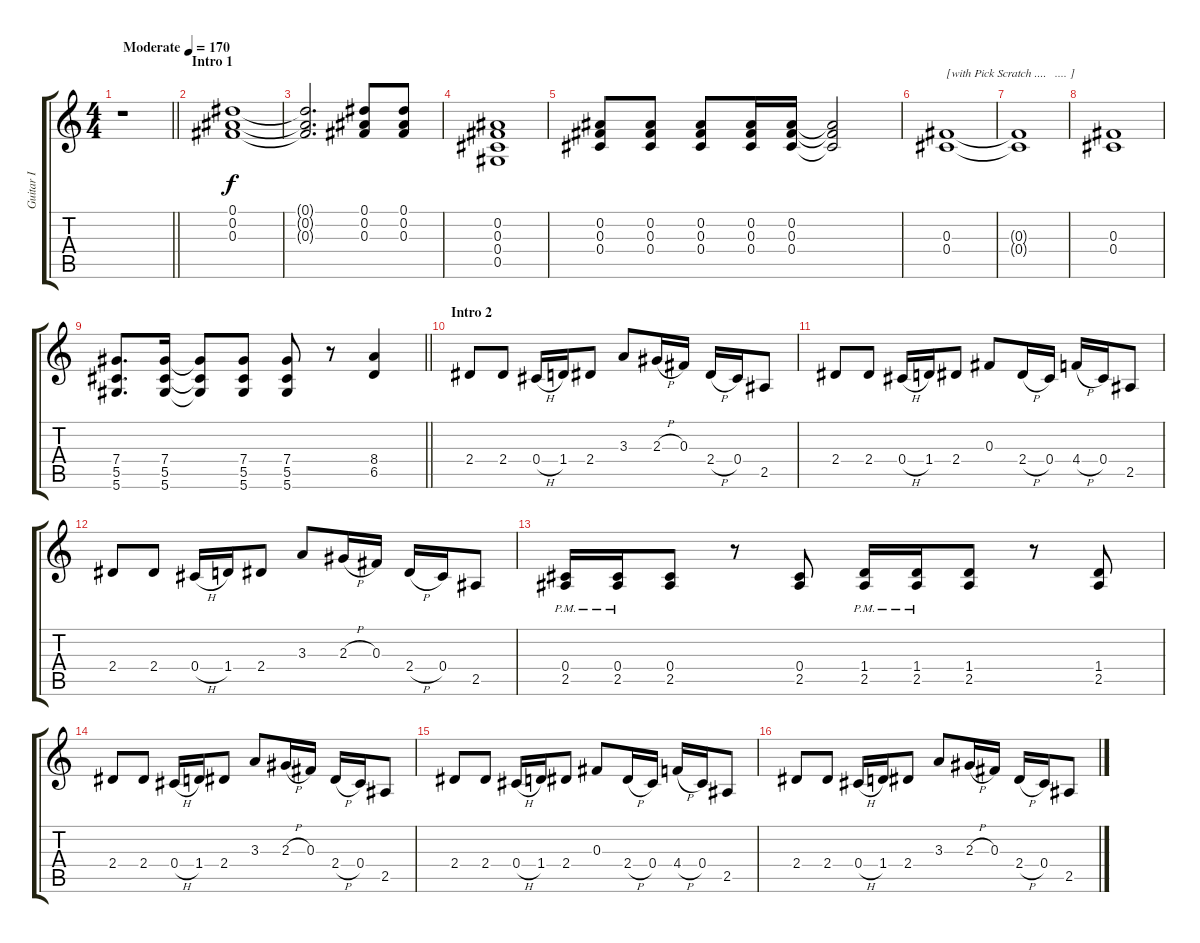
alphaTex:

\track ("Guitar I" "Guitar I") {instrument overdrivenguitar}
\staff {score tabs}
\tuning (Eb4 Bb3 Gb3 Db3 Ab2 Eb2) {hide}
\ts (4 4)
\tempo (170 "Moderate")
\clef g2
\barLineRight lightlight
\ks c
r.1{dy f instrument overdrivenguitar} |
\section ("" "Intro 1")
(0.1 0.2 0.3).1 |
(0.1{t} 0.2{t} 0.3{t}).2{d} (0.1 0.2 0.3).8 (0.1 0.2 0.3).8 |
(0.2 0.3 0.4 0.5).1 |
(0.2 0.3 0.4).8 (0.2 0.3 0.4).8 (0.2 0.3 0.4).8 (0.2 0.3 0.4).16 (0.2 0.3 0.4).16 (0.2{t} 0.3{t} 0.4{t}).2 |
(0.3 0.4).1{txt "[with Pick Scratch ...."} |
(0.3{t} 0.4{t}).1{txt "            .... ]"} |
(0.3 0.4).1 |
\barLineRight lightlight
(7.4 5.5 5.6).8{d} (7.4 5.5 5.6).16 (7.4{t} 5.5{t} 5.6{t}).8 (7.4 5.5 5.6).8 (7.4 5.5 5.6).8 r.8 (8.4 6.5).4 |
\section ("" "Intro 2")
2.4.8 2.4.8 0.4{h}.16 1.4.16 2.4.8 3.3.8 2.3{h}.16 0.3.16 2.4{h}.16 0.4.16 2.5.8 |
2.4.8 2.4.8 0.4{h}.16 1.4.16 2.4.8 0.3.8 2.4{h}.16 0.4.16 4.4{h}.16 0.4.16 2.5.8 |
2.4.8 2.4.8 0.4{h}.16 1.4.16 2.4.8 3.3.8 2.3{h}.16 0.3.16 2.4{h}.16 0.4.16 2.5.8 |
(0.4{pm} 2.5{pm}).16 (0.4{pm} 2.5{pm}).16 (0.4 2.5).8 r.8 (0.4 2.5).8 (1.4{pm} 2.5{pm}).16 (1.4{pm} 2.5{pm}).16 (1.4 2.5).8 r.8 (1.4 2.5).8 |
2.4.8 2.4.8 0.4{h}.16 1.4.16 2.4.8 3.3.8 2.3{h}.16 0.3.16 2.4{h}.16 0.4.16 2.5.8 |
2.4.8 2.4.8 0.4{h}.16 1.4.16 2.4.8 0.3.8 2.4{h}.16 0.4.16 4.4{h}.16 0.4.16 2.5.8 |
2.4.8 2.4.8 0.4{h}.16 1.4.16 2.4.8 3.3.8 2.3{h}.16 0.3.16 2.4{h}.16 0.4.16 2.5.8
